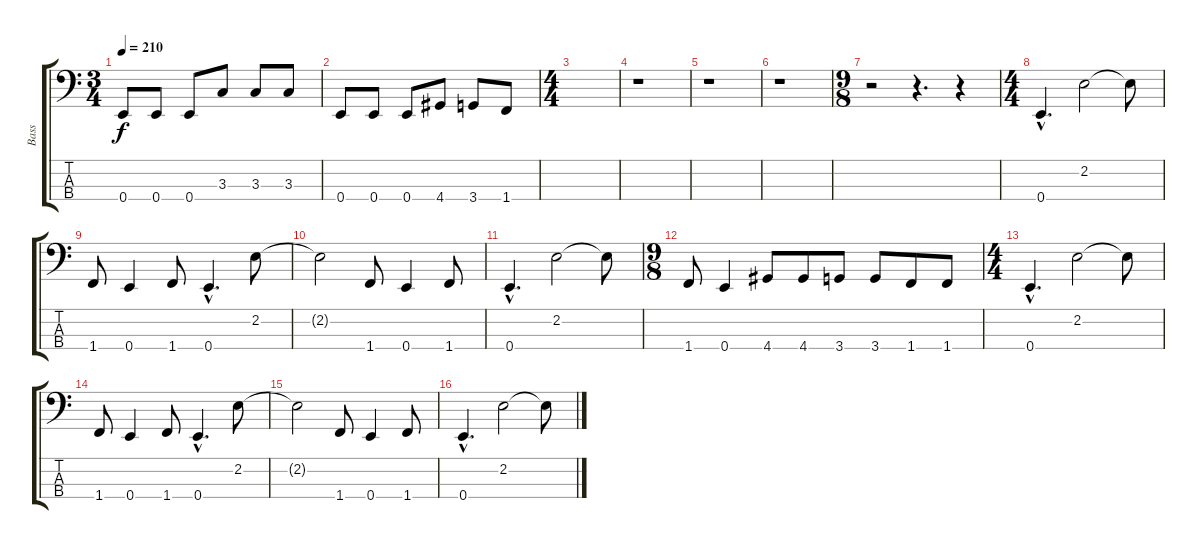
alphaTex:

\track ("Bass" "Bass") {instrument electricbassfinger}
\staff {score tabs}
\tuning (G2 D2 A1 E1) {hide}
\ts (3 4)
\tempo 210
\clef f4
\ks c
0.4.8{dy f} 0.4.8 0.4.8 3.3.8 3.3.8 3.3.8 |
0.4.8 0.4.8 0.4.8 4.4.8 3.4.8 1.4.8 |
\ts (4 4)
|
r.1 |
r.1 |
r.1 |
\ts (9 8)
r.2 r.4{d} r.4 |
\ts (4 4)
0.4{hac}.4{d} 2.2.2 2.2{t}.8 |
1.4.8 0.4.4 1.4.8 0.4{hac}.4{d} 2.2.8 |
2.2{t}.2 1.4.8 0.4.4 1.4.8 |
0.4{hac}.4{d} 2.2.2 2.2{t}.8 |
\ts (9 8)
1.4.8 0.4.4 4.4.8 4.4.8 3.4.8 3.4.8 1.4.8 1.4.8 |
\ts (4 4)
0.4{hac}.4{d} 2.2.2 2.2{t}.8 |
1.4.8 0.4.4 1.4.8 0.4{hac}.4{d} 2.2.8 |
2.2{t}.2 1.4.8 0.4.4 1.4.8 |
0.4{hac}.4{d} 2.2.2 2.2{t}.8
